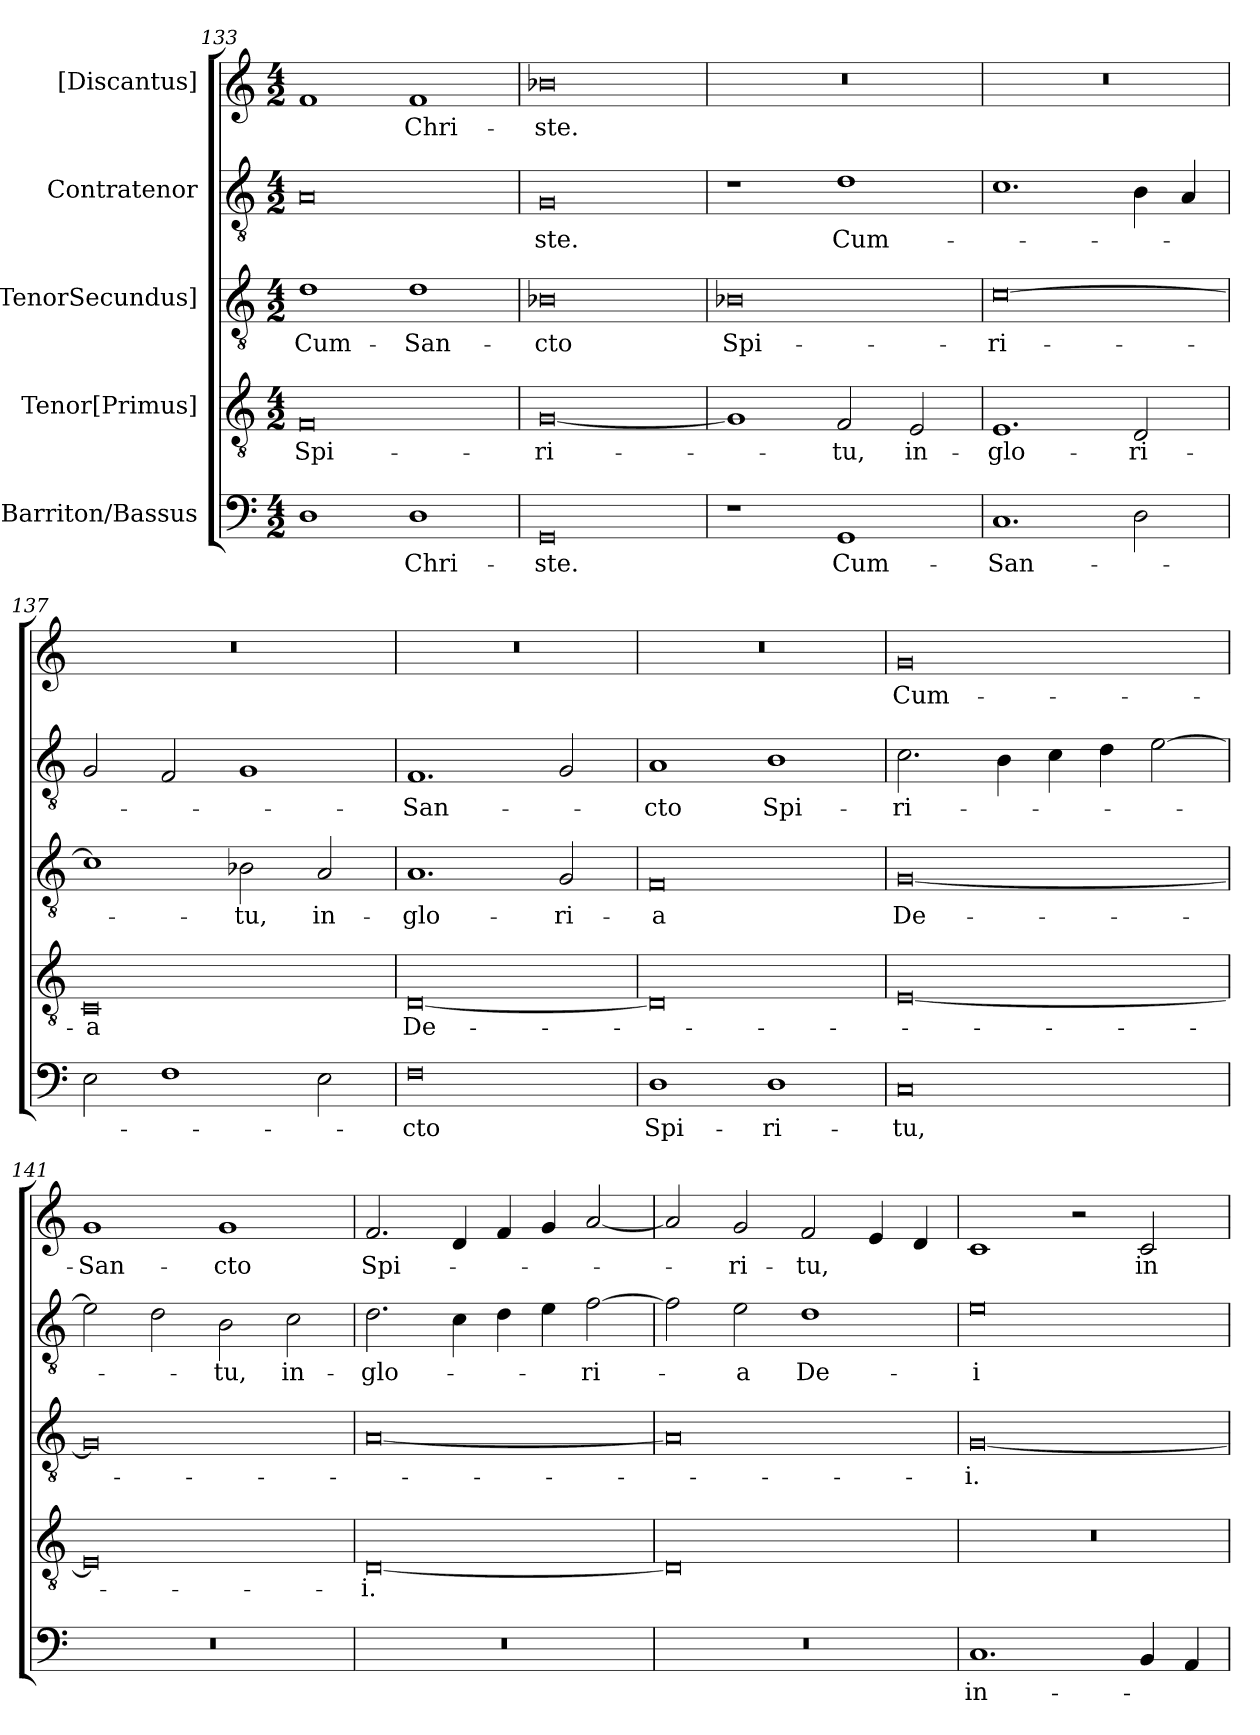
**kern	**text	**kern	**text	**kern	**text	**kern	**text	**kern	**text
*part5	*part5	*part4	*part4	*part3	*part3	*part2	*part2	*part1	*part1
*staff5	*staff5	*staff4	*staff4	*staff3	*staff3	*staff2	*staff2	*staff1	*staff1
*I"Barriton/Bassus	*	*I"Tenor[Primus]	*	*I"[TenorSecundus]	*	*I"Contratenor	*	*I"[Discantus]	*
*clefF4	*	*clefGv2	*	*clefGv2	*	*clefGv2	*	*clefG2	*
*k[]	*	*k[]	*	*k[]	*	*k[]	*	*k[]	*
*M4/2	*	*M4/2	*	*M4/2	*	*M4/2	*	*M4/2	*
=133	=133	=133	=133	=133	=133	=133	=133	=133	=133
1D\	.	0F/	Spi-	1d\	Cum-	0A/	.	1f/	.
1D\	Chri-	.	.	1d\	San-	.	.	1f/	Chri-
=134	=134	=134	=134	=134	=134	=134	=134	=134	=134
0GG/	-ste.	[0G/	-ri-	0B-X\	-cto	0G/	-ste.	0b-X\	-ste.
=135	=135	=135	=135	=135	=135	=135	=135	=135	=135
1r	.	1G/]	.	0B-X\	Spi-	1r	.	0r	.
1GG/	Cum-	2F/	-tu,	.	.	1d\	Cum-	.	.
.	.	2E/	in-	.	.	.	.	.	.
=136	=136	=136	=136	=136	=136	=136	=136	=136	=136
1.C/	San-	1.E/	glo-	[0c\	-ri-	1.c\	.	0r	.
2D\	.	2D/	-ri-	.	.	4B\	.	.	.
.	.	.	.	.	.	4A/	.	.	.
=137	=137	=137	=137	=137	=137	=137	=137	=137	=137
2E\	.	0C/	-a	1c\]	.	2G/	.	0r	.
1F\	.	.	.	.	.	2F/	.	.	.
.	.	.	.	2B-X\	-tu,	1G/	.	.	.
2E\	.	.	.	2A/	in-	.	.	.	.
=138	=138	=138	=138	=138	=138	=138	=138	=138	=138
0F\	-cto	[0D/	De-	1.A/	glo-	1.F/	San-	0r	.
.	.	.	.	2G/	-ri-	2G/	.	.	.
=139	=139	=139	=139	=139	=139	=139	=139	=139	=139
1D\	Spi-	0D/]	.	0F/	-a	1A/	-cto	0r	.
1D\	-ri-	.	.	.	.	1B\	Spi-	.	.
=140	=140	=140	=140	=140	=140	=140	=140	=140	=140
0C/	-tu,	[0E/	.	[0G/	De-	2.c\	-ri-	0g/	Cum-
.	.	.	.	.	.	4B\	.	.	.
.	.	.	.	.	.	4c\	.	.	.
.	.	.	.	.	.	4d\	.	.	.
.	.	.	.	.	.	[2e\	.	.	.
=141	=141	=141	=141	=141	=141	=141	=141	=141	=141
0r	.	0E/]	.	0G/]	.	2e\]	.	1g/	San-
.	.	.	.	.	.	2d\	.	.	.
.	.	.	.	.	.	2B\	-tu,	1g/	-cto
.	.	.	.	.	.	2c\	in-	.	.
=142	=142	=142	=142	=142	=142	=142	=142	=142	=142
0r	.	[0D/	-i.	[0A/	.	2.d\	glo-	2.f/	Spi-
.	.	.	.	.	.	4c\	.	4d/	.
.	.	.	.	.	.	4d\	.	4f/	.
.	.	.	.	.	.	4e\	.	4g/	.
.	.	.	.	.	.	[2f\	-ri-	[2a/	.
=143	=143	=143	=143	=143	=143	=143	=143	=143	=143
0r	.	0D/]	.	0A/]	.	2f\]	.	2a/]	.
.	.	.	.	.	.	2e\	-a	2g/	-ri-
.	.	.	.	.	.	1d\	De-	2f/	-tu,
.	.	.	.	.	.	.	.	4e/	.
.	.	.	.	.	.	.	.	4d/	.
=144	=144	=144	=144	=144	=144	=144	=144	=144	=144
1.C/	in-	0r	.	[0G/	-i.	0e\	-i	1c/	.
.	.	.	.	.	.	.	.	2r	.
4BB/	.	.	.	.	.	.	.	2c/	in-
4AA/	.	.	.	.	.	.	.	.	.
=	=	=	=	=	=	=	=	=	=
*-	*-	*-	*-	*-	*-	*-	*-	*-	*-
